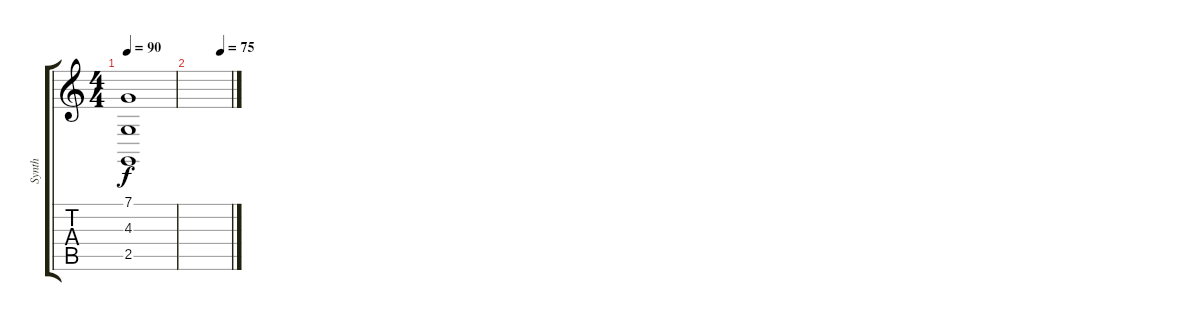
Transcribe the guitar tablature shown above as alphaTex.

\track ("Synth" "Synth") {instrument choiraahs}
\staff {score tabs}
\tuning (C4 G3 Eb3 Bb2 F2 C2) {hide}
\ts (4 4)
\tempo 90
\clef g2
\ks c
(7.1 4.3 2.5).1{dy f} |
\tempo (75 0.75)
